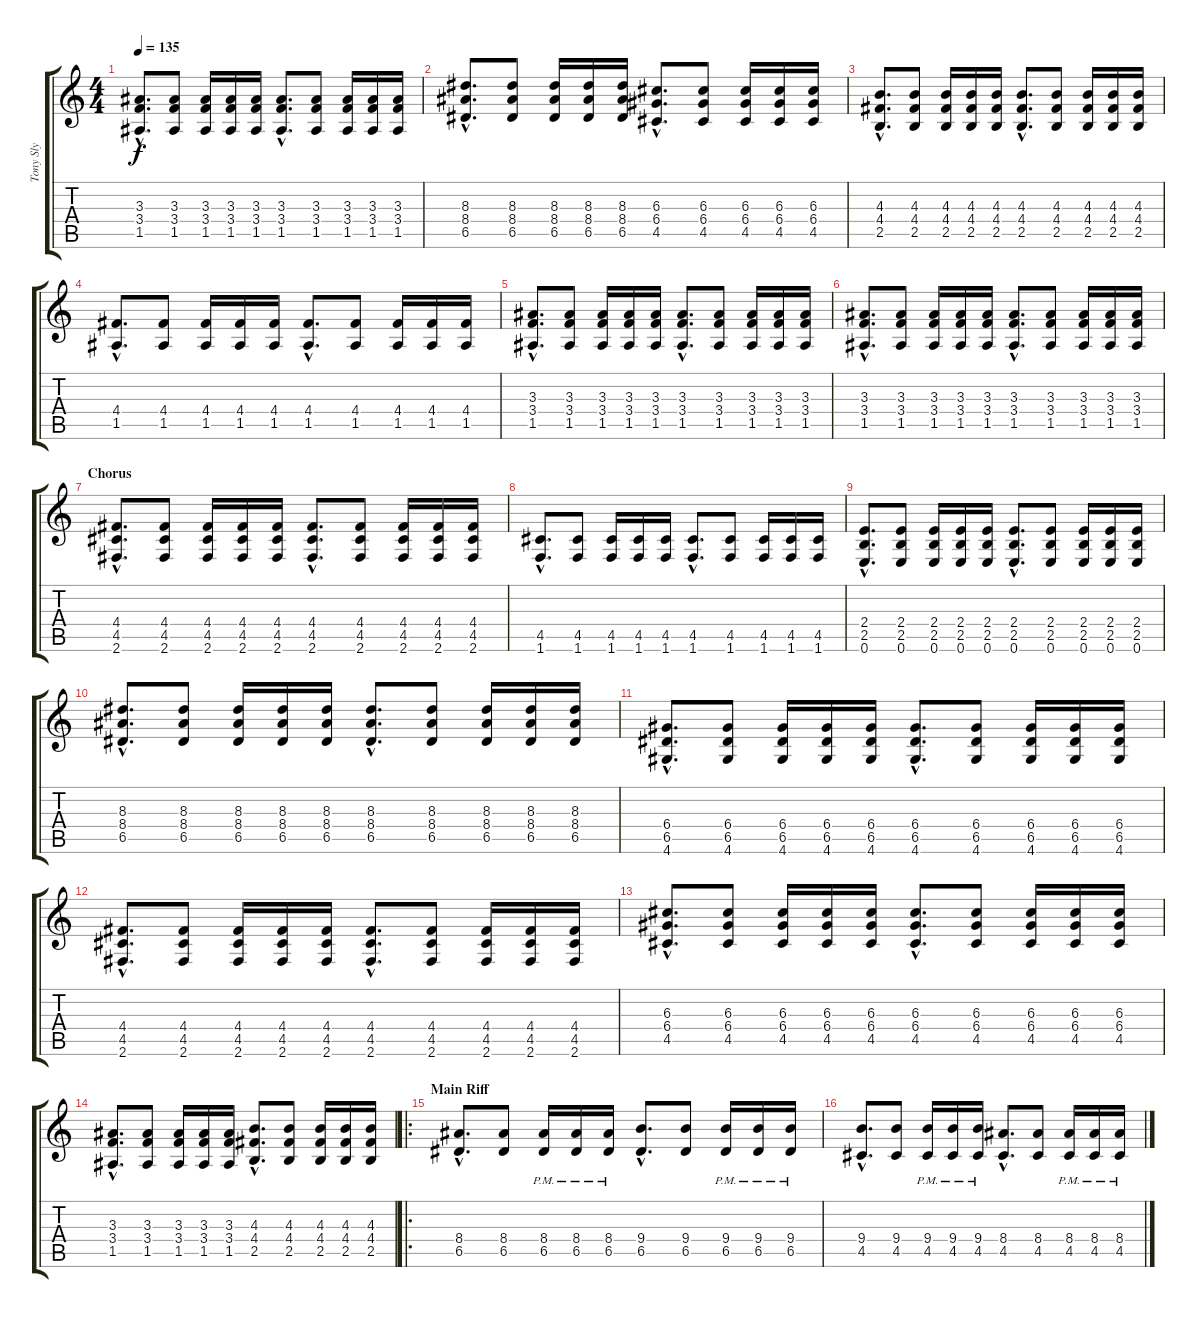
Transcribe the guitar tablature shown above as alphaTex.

\track ("Tony Sly" "Tony Sly") {instrument overdrivenguitar}
\staff {score tabs}
\tuning (E4 B3 G3 D3 A2 E2) {hide}
\ts (4 4)
\tempo 135
\clef g2
\ks c
(3.3{hac} 3.4{hac} 1.5{hac}).8{d dy f} (3.3 3.4 1.5).8 (3.3 3.4 1.5).16 (3.3 3.4 1.5).16 (3.3 3.4 1.5).16 (3.3{hac} 3.4{hac} 1.5{hac}).8{d} (3.3 3.4 1.5).8 (3.3 3.4 1.5).16 (3.3 3.4 1.5).16 (3.3 3.4 1.5).16 |
(8.3{hac} 8.4{hac} 6.5{hac}).8{d} (8.3 8.4 6.5).8 (8.3 8.4 6.5).16 (8.3 8.4 6.5).16 (8.3 8.4 6.5).16 (6.3{hac} 6.4{hac} 4.5{hac}).8{d} (6.3 6.4 4.5).8 (6.3 6.4 4.5).16 (6.3 6.4 4.5).16 (6.3 6.4 4.5).16 |
(4.3{hac} 4.4{hac} 2.5{hac}).8{d} (4.3 4.4 2.5).8 (4.3 4.4 2.5).16 (4.3 4.4 2.5).16 (4.3 4.4 2.5).16 (4.3{hac} 4.4{hac} 2.5{hac}).8{d} (4.3 4.4 2.5).8 (4.3 4.4 2.5).16 (4.3 4.4 2.5).16 (4.3 4.4 2.5).16 |
(4.4{hac} 1.5{hac}).8{d} (4.4 1.5).8 (4.4 1.5).16 (4.4 1.5).16 (4.4 1.5).16 (4.4{hac} 1.5{hac}).8{d} (4.4 1.5).8 (4.4 1.5).16 (4.4 1.5).16 (4.4 1.5).16 |
(3.3{hac} 3.4{hac} 1.5{hac}).8{d} (3.3 3.4 1.5).8 (3.3 3.4 1.5).16 (3.3 3.4 1.5).16 (3.3 3.4 1.5).16 (3.3{hac} 3.4{hac} 1.5{hac}).8{d} (3.3 3.4 1.5).8 (3.3 3.4 1.5).16 (3.3 3.4 1.5).16 (3.3 3.4 1.5).16 |
(3.3{hac} 3.4{hac} 1.5{hac}).8{d} (3.3 3.4 1.5).8 (3.3 3.4 1.5).16 (3.3 3.4 1.5).16 (3.3 3.4 1.5).16 (3.3{hac} 3.4{hac} 1.5{hac}).8{d} (3.3 3.4 1.5).8 (3.3 3.4 1.5).16 (3.3 3.4 1.5).16 (3.3 3.4 1.5).16 |
\section ("" "Chorus")
(4.4{hac} 4.5{hac} 2.6{hac}).8{d} (4.4 4.5 2.6).8 (4.4 4.5 2.6).16 (4.4 4.5 2.6).16 (4.4 4.5 2.6).16 (4.4{hac} 4.5{hac} 2.6{hac}).8{d} (4.4 4.5 2.6).8 (4.4 4.5 2.6).16 (4.4 4.5 2.6).16 (4.4 4.5 2.6).16 |
(4.5{hac} 1.6{hac}).8{d} (4.5 1.6).8 (4.5 1.6).16 (4.5 1.6).16 (4.5 1.6).16 (4.5{hac} 1.6{hac}).8{d} (4.5 1.6).8 (4.5 1.6).16 (4.5 1.6).16 (4.5 1.6).16 |
(2.4{hac} 2.5{hac} 0.6{hac}).8{d} (2.4 2.5 0.6).8 (2.4 2.5 0.6).16 (2.4 2.5 0.6).16 (2.4 2.5 0.6).16 (2.4{hac} 2.5{hac} 0.6{hac}).8{d} (2.4 2.5 0.6).8 (2.4 2.5 0.6).16 (2.4 2.5 0.6).16 (2.4 2.5 0.6).16 |
(8.3{hac} 8.4{hac} 6.5{hac}).8{d} (8.3 8.4 6.5).8 (8.3 8.4 6.5).16 (8.3 8.4 6.5).16 (8.3 8.4 6.5).16 (8.3{hac} 8.4{hac} 6.5{hac}).8{d} (8.3 8.4 6.5).8 (8.3 8.4 6.5).16 (8.3 8.4 6.5).16 (8.3 8.4 6.5).16 |
(6.4{hac} 6.5{hac} 4.6{hac}).8{d} (6.4 6.5 4.6).8 (6.4 6.5 4.6).16 (6.4 6.5 4.6).16 (6.4 6.5 4.6).16 (6.4{hac} 6.5{hac} 4.6{hac}).8{d} (6.4 6.5 4.6).8 (6.4 6.5 4.6).16 (6.4 6.5 4.6).16 (6.4 6.5 4.6).16 |
(4.4{hac} 4.5{hac} 2.6{hac}).8{d} (4.4 4.5 2.6).8 (4.4 4.5 2.6).16 (4.4 4.5 2.6).16 (4.4 4.5 2.6).16 (4.4{hac} 4.5{hac} 2.6{hac}).8{d} (4.4 4.5 2.6).8 (4.4 4.5 2.6).16 (4.4 4.5 2.6).16 (4.4 4.5 2.6).16 |
(6.3{hac} 6.4{hac} 4.5{hac}).8{d} (6.3 6.4 4.5).8 (6.3 6.4 4.5).16 (6.3 6.4 4.5).16 (6.3 6.4 4.5).16 (6.3{hac} 6.4{hac} 4.5{hac}).8{d} (6.3 6.4 4.5).8 (6.3 6.4 4.5).16 (6.3 6.4 4.5).16 (6.3 6.4 4.5).16 |
(3.3{hac} 3.4{hac} 1.5{hac}).8{d} (3.3 3.4 1.5).8 (3.3 3.4 1.5).16 (3.3 3.4 1.5).16 (3.3 3.4 1.5).16 (4.3{hac} 4.4{hac} 2.5{hac}).8{d} (4.3 4.4 2.5).8 (4.3 4.4 2.5).16 (4.3 4.4 2.5).16 (4.3 4.4 2.5).16 |
\ro
\section ("" "Main Riff")
(8.4{hac} 6.5{hac}).8{d balance 3 instrument overdrivenguitar} (8.4 6.5).8 (8.4{pm} 6.5{pm}).16 (8.4{pm} 6.5{pm}).16 (8.4{pm} 6.5{pm}).16 (9.4{hac} 6.5{hac}).8{d} (9.4 6.5).8 (9.4{pm} 6.5{pm}).16 (9.4{pm} 6.5{pm}).16 (9.4{pm} 6.5{pm}).16 |
(9.4{hac} 4.5{hac}).8{d} (9.4 4.5).8 (9.4{pm} 4.5{pm}).16 (9.4{pm} 4.5{pm}).16 (9.4{pm} 4.5{pm}).16 (8.4{hac} 4.5{hac}).8{d} (8.4 4.5).8 (8.4{pm} 4.5{pm}).16 (8.4{pm} 4.5{pm}).16 (8.4{pm} 4.5{pm}).16
